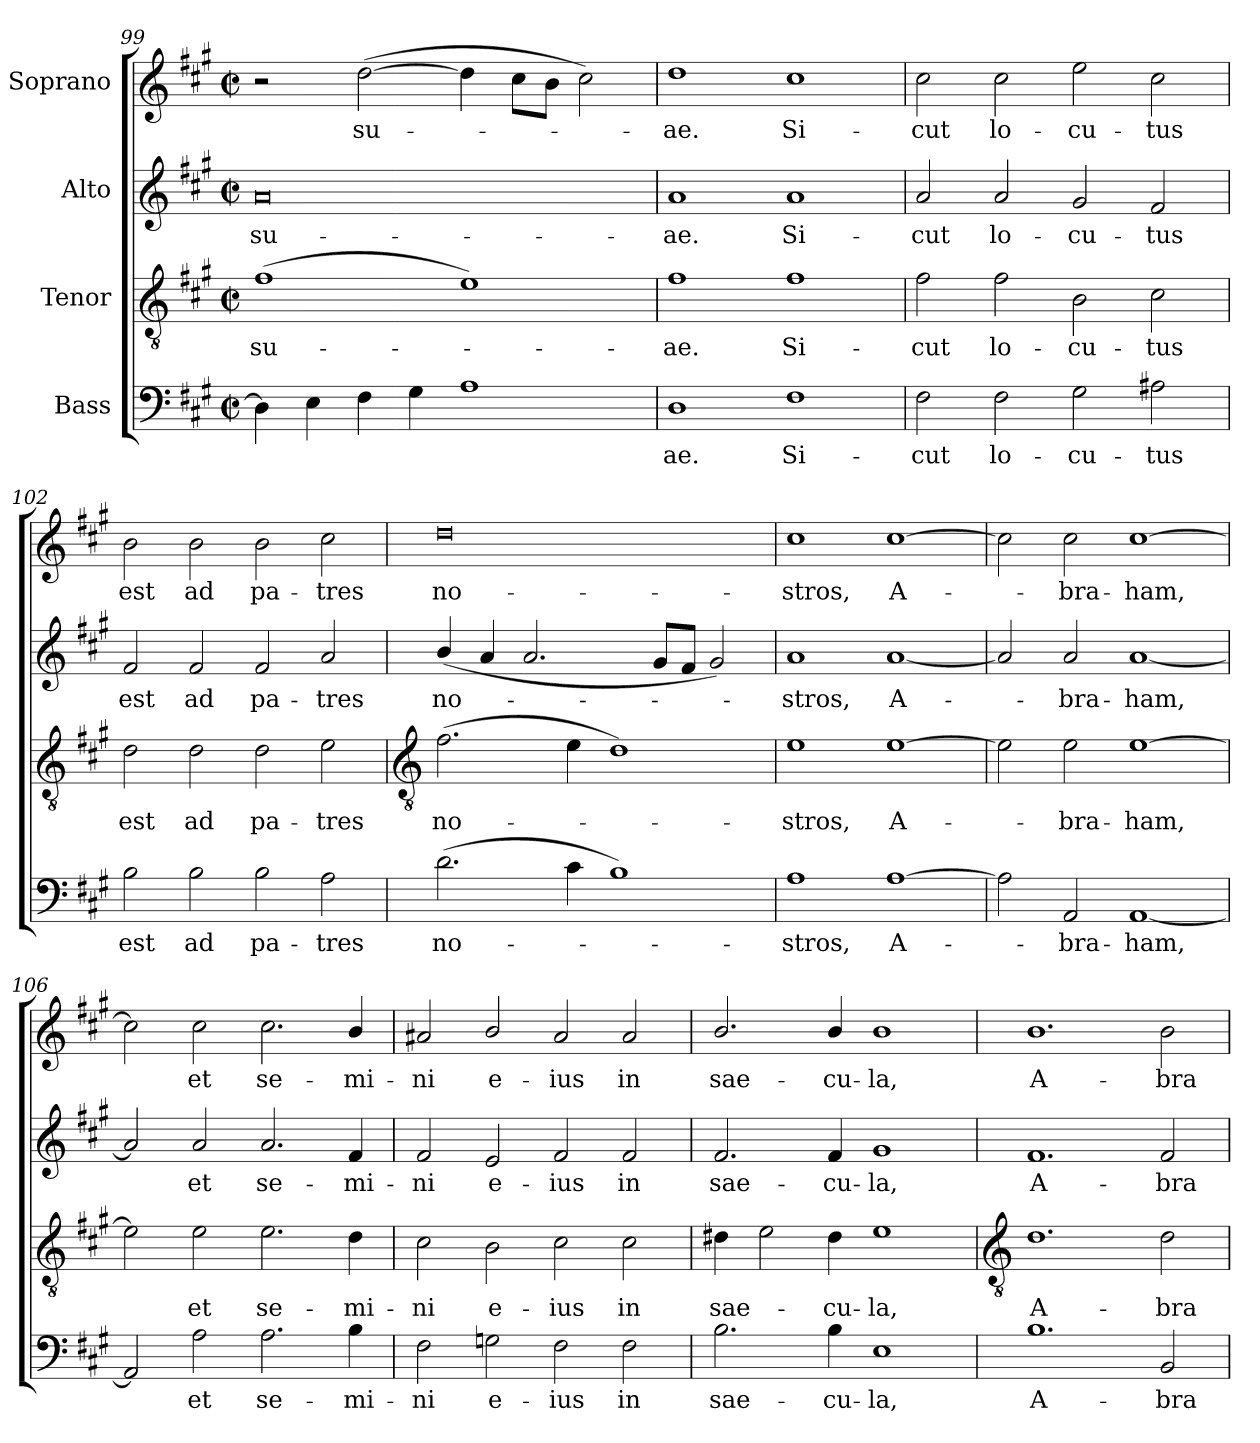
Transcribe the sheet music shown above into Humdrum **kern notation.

**kern	**text	**kern	**text	**kern	**text	**kern	**text
*part4	*part4	*part3	*part3	*part2	*part2	*part1	*part1
*staff4	*staff4	*staff3	*staff3	*staff2	*staff2	*staff1	*staff1
*I"Bass	*	*I"Tenor	*	*I"Alto	*	*I"Soprano	*
*clefF4	*	*clefGv2	*	*clefG2	*	*clefG2	*
*k[f#c#g#]	*	*k[f#c#g#]	*	*k[f#c#g#]	*	*k[f#c#g#]	*
*A:	*	*A:	*	*A:	*	*A:	*
*M4/2	*	*M4/2	*	*M4/2	*	*M4/2	*
*met(c|)	*	*met(c|)	*	*met(c|)	*	*met(c|)	*
=99	=99	=99	=99	=99	=99	=99	=99
!	!	!	!LO:LY:b	!	!LO:LY:b	!	!
4D]	.	(>1f#	su-	0a	su-	2r	.
4E	.	.	.	.	.	.	.
!	!	!	!	!	!	!	!LO:LY:b
4F#	.	.	.	.	.	(>[2dd	su-
4G#	.	.	.	.	.	.	.
1A	.	1e)	.	.	.	4dd]	.
.	.	.	.	.	.	8cc#L	.
.	.	.	.	.	.	8bJ	.
.	.	.	.	.	.	2cc#)	.
=100	=100	=100	=100	=100	=100	=100	=100
!	!LO:LY:b	!	!LO:LY:b	!	!LO:LY:b	!	!LO:LY:b
1D	ae.	1f#	ae.	1a	-ae.	1dd	ae.
!	!LO:LY:b	!	!LO:LY:b	!	!LO:LY:b	!	!LO:LY:b
1F#	Si-	1f#	Si-	1a	Si-	1cc#	Si-
=101	=101	=101	=101	=101	=101	=101	=101
!	!LO:LY:b	!	!LO:LY:b	!	!LO:LY:b	!	!LO:LY:b
2F#	-cut	2f#	-cut	2a	-cut	2cc#	-cut
!	!LO:LY:b	!	!LO:LY:b	!	!LO:LY:b	!	!LO:LY:b
2F#	lo-	2f#	lo-	2a	lo-	2cc#	lo-
!	!LO:LY:b	!	!LO:LY:b	!	!LO:LY:b	!	!LO:LY:b
2G#	-cu-	2B	-cu-	2g#	-cu-	2ee	-cu-
!	!LO:LY:b	!	!LO:LY:b	!	!LO:LY:b	!	!LO:LY:b
2A#X	-tus	2c#	-tus	2f#	-tus	2cc#	-tus
=102	=102	=102	=102	=102	=102	=102	=102
!	!LO:LY:b	!	!LO:LY:b	!	!LO:LY:b	!	!LO:LY:b
2B	est	2d	est	2f#	est	2b	est
!	!LO:LY:b	!	!LO:LY:b	!	!LO:LY:b	!	!LO:LY:b
2B	ad	2d	ad	2f#	ad	2b	ad
!	!LO:LY:b	!	!LO:LY:b	!	!LO:LY:b	!	!LO:LY:b
2B	pa-	2d	pa-	2f#	pa-	2b	pa-
!	!LO:LY:b	!	!LO:LY:b	!	!LO:LY:b	!	!LO:LY:b
2A	-tres	2e	-tres	2a	-tres	2cc#	-tres
!!LO:LB:g=z
=103	=103	=103	=103	=103	=103	=103	=103
*	*	*clefGv2	*	*	*	*	*
!	!LO:LY:b	!	!LO:LY:b	!	!LO:LY:b	!	!LO:LY:b
(>2.d	no-	(>2.f#	no-	(<4b/	no-	0dd	no-
.	.	.	.	4a	.	.	.
.	.	.	.	2.a	.	.	.
4c#	.	4e	.	.	.	.	.
1B)	.	1d)	.	.	.	.	.
.	.	.	.	8g#L	.	.	.
.	.	.	.	8f#J	.	.	.
.	.	.	.	2g#)	.	.	.
=104	=104	=104	=104	=104	=104	=104	=104
!	!LO:LY:b	!	!LO:LY:b	!	!LO:LY:b	!	!LO:LY:b
1A	stros,	1e	stros,	1a	stros,	1cc#	-stros,
!	!LO:LY:b	!	!LO:LY:b	!	!LO:LY:b	!	!LO:LY:b
[1A	A-	[1e	A-	[1a	A-	[1cc#	A-
=105	=105	=105	=105	=105	=105	=105	=105
2A]	.	2e]	.	2a]	.	2cc#]	.
!	!LO:LY:b	!	!LO:LY:b	!	!LO:LY:b	!	!LO:LY:b
2AA	bra-	2e	bra-	2a	bra-	2cc#	bra-
!	!LO:LY:b	!	!LO:LY:b	!	!LO:LY:b	!	!LO:LY:b
[1AA	-ham,	[1e	-ham,	[1a	-ham,	[1cc#	-ham,
=106	=106	=106	=106	=106	=106	=106	=106
2AA]	.	2e]	.	2a]	.	2cc#]	.
!	!LO:LY:b	!	!LO:LY:b	!	!LO:LY:b	!	!LO:LY:b
2A	et	2e	et	2a	et	2cc#	et
!	!LO:LY:b	!	!LO:LY:b	!	!LO:LY:b	!	!LO:LY:b
2.A	se-	2.e	se-	2.a	se-	2.cc#	se-
!	!LO:LY:b	!	!LO:LY:b	!	!LO:LY:b	!	!LO:LY:b
4B	-mi-	4d	-mi-	4f#	-mi-	4b/	-mi-
=107	=107	=107	=107	=107	=107	=107	=107
!	!LO:LY:b	!	!LO:LY:b	!	!LO:LY:b	!	!LO:LY:b
2F#	-ni	2c#	-ni	2f#	-ni	2a#X	-ni
!	!LO:LY:b	!	!LO:LY:b	!	!LO:LY:b	!	!LO:LY:b
2Gn	e-	2B	e-	2e	e-	2b/	e-
!	!LO:LY:b	!	!LO:LY:b	!	!LO:LY:b	!	!LO:LY:b
2F#	-ius	2c#	-ius	2f#	-ius	2a#	-ius
!	!LO:LY:b	!	!LO:LY:b	!	!LO:LY:b	!	!LO:LY:b
2F#	in	2c#	in	2f#	in	2a#	in
=108	=108	=108	=108	=108	=108	=108	=108
!	!LO:LY:b	!	!LO:LY:b	!	!LO:LY:b	!	!LO:LY:b
2.B	sae-	4d#X	sae-	2.f#	sae-	2.b/	sae-
.	.	2e	.	.	.	.	.
!	!LO:LY:b	!	!LO:LY:b	!	!LO:LY:b	!	!LO:LY:b
4B	-cu-	4d#	-cu-	4f#	-cu-	4b/	-cu-
!	!LO:LY:b	!	!LO:LY:b	!	!LO:LY:b	!	!LO:LY:b
1E	-la,	1e	-la,	1g#	-la,	1b	-la,
!!LO:LB:g=z
=109	=109	=109	=109	=109	=109	=109	=109
*	*	*clefGv2	*	*	*	*	*
!	!LO:LY:b	!	!LO:LY:b	!	!LO:LY:b	!	!LO:LY:b
1.B	A-	1.d	A-	1.f#	A-	1.b	A-
!	!LO:LY:b	!	!LO:LY:b	!	!LO:LY:b	!	!LO:LY:b
2BB	-bra-	2d	-bra-	2f#	-bra-	2b	-bra-
=	=	=	=	=	=	=	=
*-	*-	*-	*-	*-	*-	*-	*-
